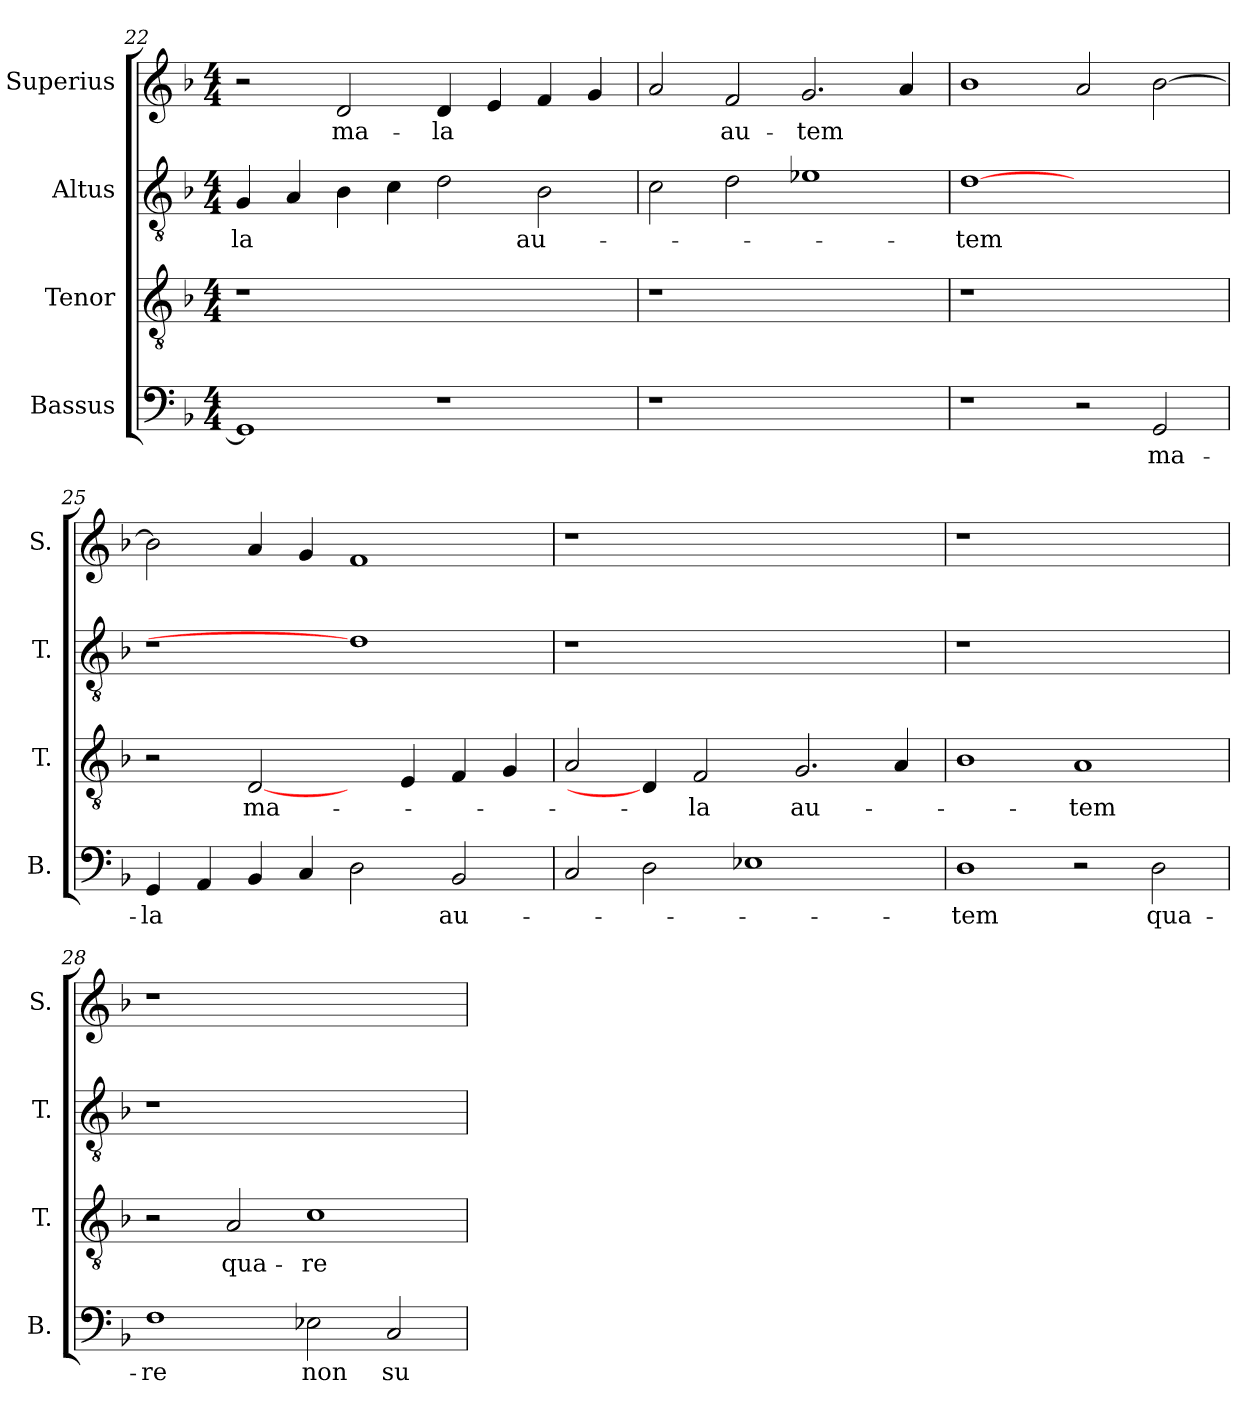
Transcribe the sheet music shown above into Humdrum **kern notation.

**kern	**text	**kern	**text	**kern	**text	**kern	**text
*part4	*part4	*part3	*part3	*part2	*part2	*part1	*part1
*staff4	*staff4	*staff3	*staff3	*staff2	*staff2	*staff1	*staff1
*I"Bassus	*	*I"Tenor	*	*I"Altus	*	*I"Superius	*
*I'B.	*	*I'T.	*	*I'T.	*	*I'S.	*
!!LO:LB:g=z
*clefF4	*	*clefGv2	*	*clefGv2	*	*clefG2	*
*	*	*ITrd7c12	*	*ITrd7c12	*	*	*
*k[b-]	*	*k[b-]	*	*k[b-]	*	*k[b-]	*
*F:	*	*F:	*	*F:	*	*F:	*
*M4/4	*	*M4/4	*	*M4/4	*	*M4/4	*
=22	=22	=22	=22	=22	=22	=22	=22
!	!	!LO:N:vis=1	!	!	!	!	!
!	!	!	!	!	!LO:LY:b:color=#000000	!	!
1GGi]	.	1r	.	4GGi/	-la	2r	.
.	.	.	.	4AAi/	.	.	.
!	!	!	!	!	!	!	!LO:LY:b:color=#000000
.	.	.	.	4BB-i\	.	2di/	ma-
.	.	.	.	4Ci\	.	.	.
!	!	!	!	!	!	!	!LO:LY:b:color=#000000
1r	.	1ryy	.	2Di\	.	4di/	-la
.	.	.	.	.	.	4ei/	.
!	!	!	!	!	!LO:LY:b:color=#000000	!	!
.	.	.	.	2BB-i\	au-	4fi/	.
.	.	.	.	.	.	4gi/	.
=23	=23	=23	=23	=23	=23	=23	=23
!LO:N:vis=1	!	!LO:N:vis=1	!	!	!	!	!
1r	.	1r	.	2Ci\	.	2ai/	.
!	!	!	!	!	!	!	!LO:LY:b:color=#000000
.	.	.	.	2Di\	.	2fi/	au-
!	!	!	!	!	!	!	!LO:LY:b:color=#000000
1ryy	.	1ryy	.	1E-Xi	.	2.gi/	-tem
.	.	.	.	.	.	4ai/	.
=24	=24	=24	=24	=24	=24	=24	=24
!	!	!LO:N:vis=1	!	!	!	!	!
!	!	!	!	!	!LO:LY:b:color=#000000	!	!
1r	.	1r	.	[1Di	-tem	1b-i	.
2r	.	1ryy	.	1ryy	.	2ai/	.
!	!LO:LY:b:color=#000000	!	!	!	!	!	!
2GGi/	ma-	.	.	.	.	[>2b-i\	.
=25	=25	=25	=25	=25	=25	=25	=25
!	!LO:LY:b:color=#000000	!	!	!LO:N:vis=1	!	!	!
4GGi/	-la	2r	.	1r	.	2b-i\]	.
4AAi/	.	.	.	.	.	.	.
!	!	!	!LO:LY:b:color=#000000	!	!	!	!
4BB-i/	.	[2DDi/	ma-	.	.	4ai/	.
4Ci/	.	.	.	.	.	4gi/	.
2Di\	.	4ryy	.	1Di]	.	1fi	.
.	.	4EEi/	.	.	.	.	.
!	!LO:LY:b:color=#000000	!	!	!	!	!	!
2BB-i/	au-	4FFi/	.	.	.	.	.
.	.	4GGi/	.	.	.	.	.
=26	=26	=26	=26	=26	=26	=26	=26
!	!	!	!	!LO:N:vis=1	!	!LO:N:vis=1	!
2Ci/	.	2AAi/	.	1r	.	1r	.
2Di\	.	4DDi/]	.	.	.	.	.
!	!	!	!LO:LY:b:color=#000000	!	!	!	!
.	.	2FFi/	-la	.	.	.	.
1E-Xi	.	.	.	1ryy	.	1ryy	.
!	!	!	!LO:LY:b:color=#000000	!	!	!	!
.	.	2.GGi/	au-	.	.	.	.
4ryy	.	4AAi/	.	4ryy	.	4ryy	.
!!LO:LB:g=z
=27	=27	=27	=27	=27	=27	=27	=27
!	!LO:LY:b:color=#000000	!	!	!LO:N:vis=1	!	!LO:N:vis=1	!
1Di	-tem	1BB-i	.	1r	.	1r	.
!	!	!	!LO:LY:b:color=#000000	!	!	!	!
2r	.	1AAi	-tem	1ryy	.	1ryy	.
!	!LO:LY:b:color=#000000	!	!	!	!	!	!
2Di\	qua-	.	.	.	.	.	.
=28	=28	=28	=28	=28	=28	=28	=28
!	!LO:LY:b:color=#000000	!	!	!LO:N:vis=1	!	!LO:N:vis=1	!
1Fi	-re	2r	.	1r	.	1r	.
!	!	!	!LO:LY:b:color=#000000	!	!	!	!
.	.	2AAi/	qua-	.	.	.	.
!	!LO:LY:b:color=#000000	!	!	!	!	!	!
!	!	!	!LO:LY:b:color=#000000	!	!	!	!
2E-Xi\	non	1Ci	-re	1ryy	.	1ryy	.
!	!LO:LY:b:color=#000000	!	!	!	!	!	!
2Ci/	su-	.	.	.	.	.	.
=	=	=	=	=	=	=	=
*-	*-	*-	*-	*-	*-	*-	*-
